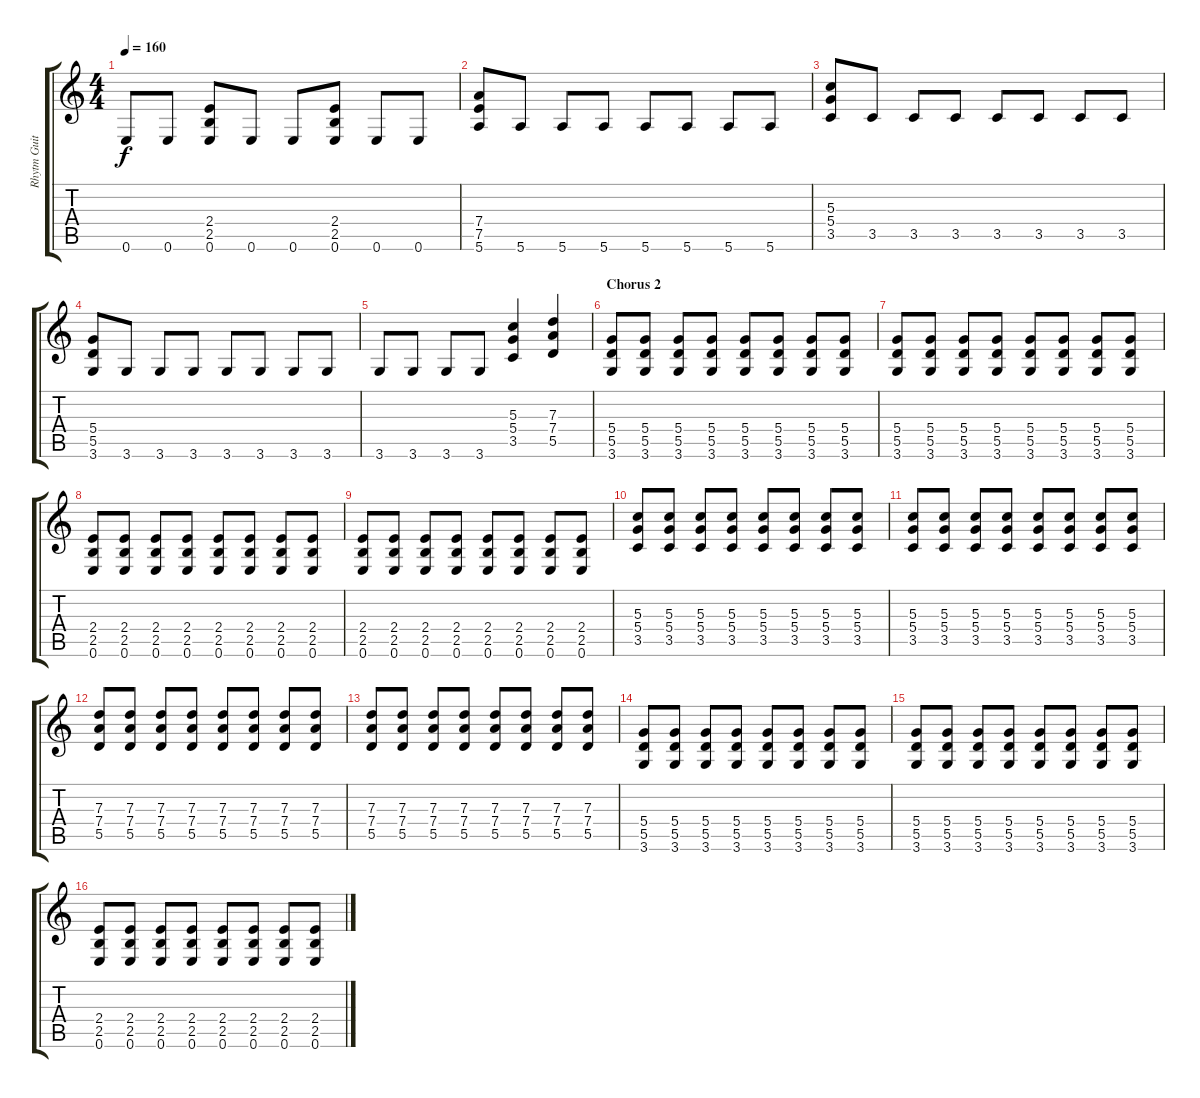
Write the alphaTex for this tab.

\track ("Rhytm Guitar" "Rhytm Guit") {instrument overdrivenguitar}
\staff {score tabs}
\tuning (E4 B3 G3 D3 A2 E2) {hide}
\ts (4 4)
\tempo 160
\clef g2
\ks c
0.6.8{dy f} 0.6.8 (2.4 2.5 0.6).8 0.6.8 0.6.8 (2.4 2.5 0.6).8 0.6.8 0.6.8 |
(7.4 7.5 5.6).8 5.6.8 5.6.8 5.6.8 5.6.8 5.6.8 5.6.8 5.6.8 |
(5.3 5.4 3.5).8 3.5.8 3.5.8 3.5.8 3.5.8 3.5.8 3.5.8 3.5.8 |
(5.4 5.5 3.6).8 3.6.8 3.6.8 3.6.8 3.6.8 3.6.8 3.6.8 3.6.8 |
3.6.8 3.6.8 3.6.8 3.6.8 (5.3 5.4 3.5).4 (7.3 7.4 5.5).4 |
\section ("" "Chorus 2")
(5.4 5.5 3.6).8 (5.4 5.5 3.6).8 (5.4 5.5 3.6).8 (5.4 5.5 3.6).8 (5.4 5.5 3.6).8 (5.4 5.5 3.6).8 (5.4 5.5 3.6).8 (5.4 5.5 3.6).8 |
(5.4 5.5 3.6).8 (5.4 5.5 3.6).8 (5.4 5.5 3.6).8 (5.4 5.5 3.6).8 (5.4 5.5 3.6).8 (5.4 5.5 3.6).8 (5.4 5.5 3.6).8 (5.4 5.5 3.6).8 |
(2.4 2.5 0.6).8 (2.4 2.5 0.6).8 (2.4 2.5 0.6).8 (2.4 2.5 0.6).8 (2.4 2.5 0.6).8 (2.4 2.5 0.6).8 (2.4 2.5 0.6).8 (2.4 2.5 0.6).8 |
(2.4 2.5 0.6).8 (2.4 2.5 0.6).8 (2.4 2.5 0.6).8 (2.4 2.5 0.6).8 (2.4 2.5 0.6).8 (2.4 2.5 0.6).8 (2.4 2.5 0.6).8 (2.4 2.5 0.6).8 |
(5.3 5.4 3.5).8 (5.3 5.4 3.5).8 (5.3 5.4 3.5).8 (5.3 5.4 3.5).8 (5.3 5.4 3.5).8 (5.3 5.4 3.5).8 (5.3 5.4 3.5).8 (5.3 5.4 3.5).8 |
(5.3 5.4 3.5).8 (5.3 5.4 3.5).8 (5.3 5.4 3.5).8 (5.3 5.4 3.5).8 (5.3 5.4 3.5).8 (5.3 5.4 3.5).8 (5.3 5.4 3.5).8 (5.3 5.4 3.5).8 |
(7.3 7.4 5.5).8 (7.3 7.4 5.5).8 (7.3 7.4 5.5).8 (7.3 7.4 5.5).8 (7.3 7.4 5.5).8 (7.3 7.4 5.5).8 (7.3 7.4 5.5).8 (7.3 7.4 5.5).8 |
(7.3 7.4 5.5).8 (7.3 7.4 5.5).8 (7.3 7.4 5.5).8 (7.3 7.4 5.5).8 (7.3 7.4 5.5).8 (7.3 7.4 5.5).8 (7.3 7.4 5.5).8 (7.3 7.4 5.5).8 |
(5.4 5.5 3.6).8 (5.4 5.5 3.6).8 (5.4 5.5 3.6).8 (5.4 5.5 3.6).8 (5.4 5.5 3.6).8 (5.4 5.5 3.6).8 (5.4 5.5 3.6).8 (5.4 5.5 3.6).8 |
(5.4 5.5 3.6).8 (5.4 5.5 3.6).8 (5.4 5.5 3.6).8 (5.4 5.5 3.6).8 (5.4 5.5 3.6).8 (5.4 5.5 3.6).8 (5.4 5.5 3.6).8 (5.4 5.5 3.6).8 |
(2.4 2.5 0.6).8 (2.4 2.5 0.6).8 (2.4 2.5 0.6).8 (2.4 2.5 0.6).8 (2.4 2.5 0.6).8 (2.4 2.5 0.6).8 (2.4 2.5 0.6).8 (2.4 2.5 0.6).8
